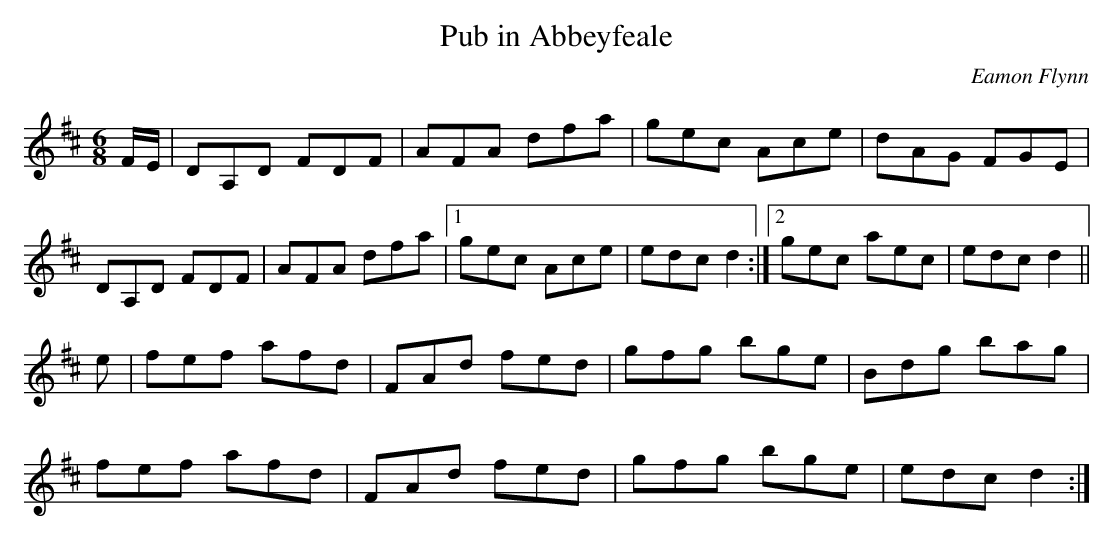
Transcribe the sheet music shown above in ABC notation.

X:1
T: Pub in Abbeyfeale
C: Eamon Flynn
M: 6/8
L: 1/8
K: D
F/2E/2 | DA,D FDF | AFA dfa | gec Ace |\
dAG FGE |
DA,D FDF | AFA dfa |1 gec Ace | edc d2 :|2\
gec aec | edc d2 ||
e | fef afd | FAd fed | gfg bge | Bdg bag |
fef afd | FAd fed | gfg bge | edc d2 :|
